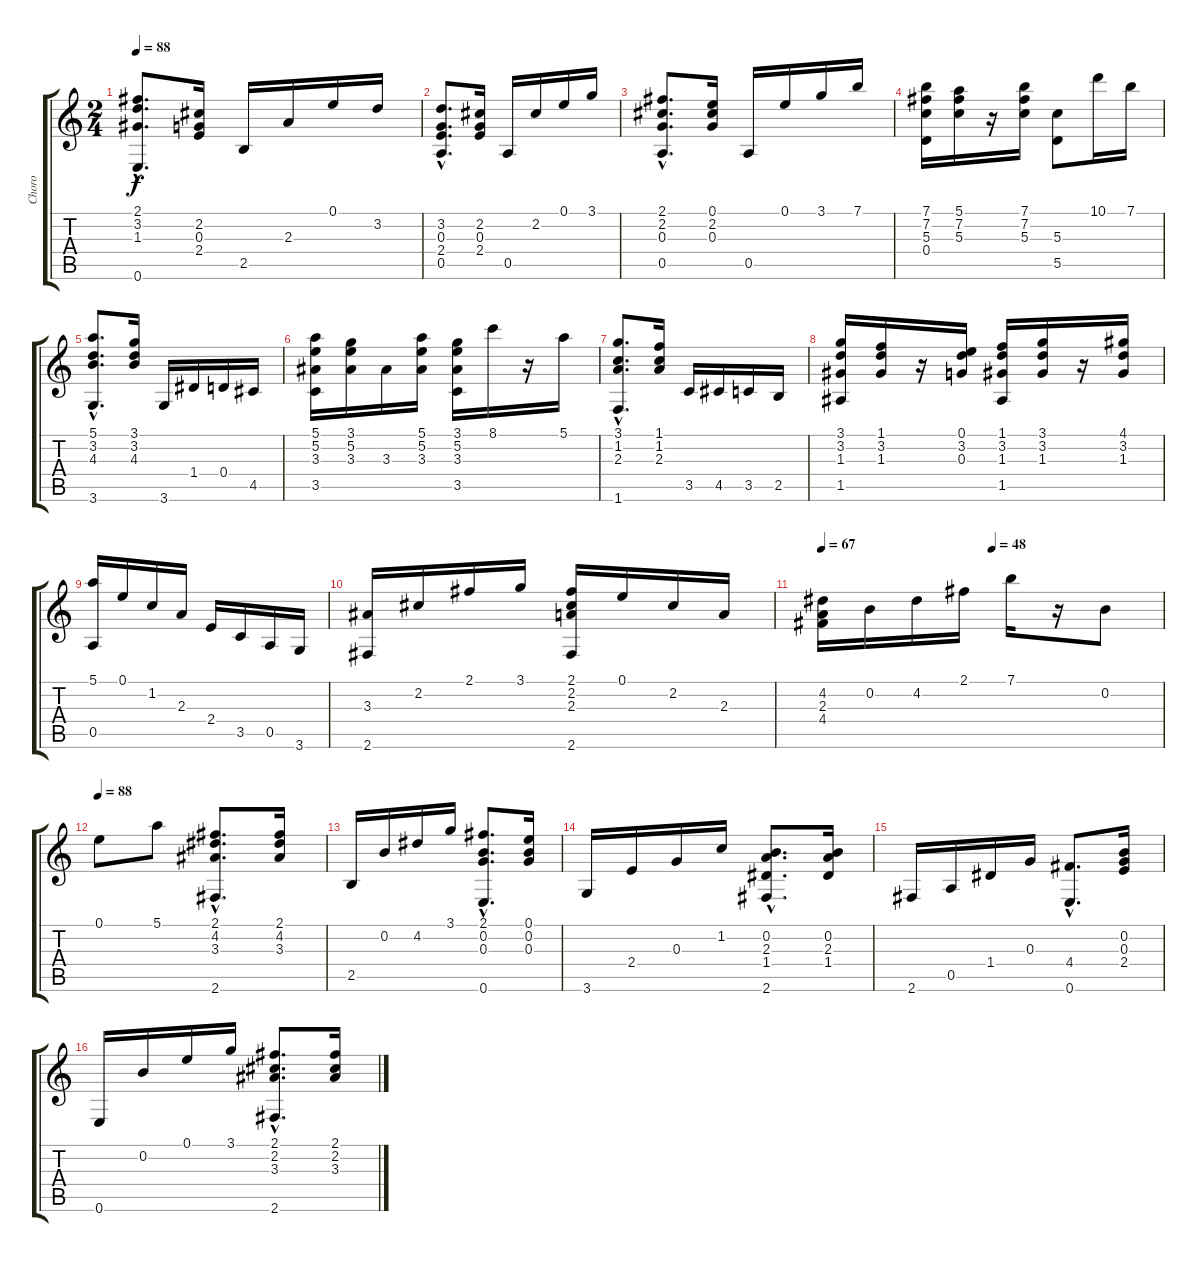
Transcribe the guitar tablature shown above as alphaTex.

\track ("Choro" "Choro") {instrument acousticguitarnylon}
\staff {score tabs}
\tuning (E4 B3 G3 D3 A2 E2) {hide}
\ts (2 4)
\tempo 88
\clef g2
\ks c
(2.1{hac} 3.2{hac} 1.3{hac} 0.6).8{d dy f} (2.2 0.3 2.4).16 2.5.16 2.3.16 0.1.16 3.2.16 |
(3.2{hac} 0.3{hac} 2.4{hac} 0.5).8{d} (2.2 0.3 2.4).16 0.5.16 2.2.16 0.1.16 3.1.16 |
(2.1{hac} 2.2{hac} 0.3{hac} 0.5).8{d} (0.1 2.2 0.3).16 0.5.16 0.1.16 3.1.16 7.1.16 |
(7.1 7.2 5.3 0.4).16 (5.1 7.2 5.3).16 r.16 (7.1 7.2 5.3).16 (5.3 5.5).8 10.1.16 7.1.16 |
(5.1{hac} 3.2{hac} 4.3{hac} 3.6).8{d} (3.1 3.2 4.3).16 3.6.16 1.4.16 0.4.16 4.5.16 |
(5.1 5.2 3.3 3.5).16 (3.1 5.2 3.3).16 3.3.16 (5.1 5.2 3.3).16 (3.1 5.2 3.3 3.5).16 8.1.16 r.16 5.1.16 |
(3.1{hac} 1.2{hac} 2.3{hac} 1.6).8{d} (1.1 1.2 2.3).16 3.5.16 4.5.16 3.5.16 2.5.16 |
(3.1 3.2 1.3 1.5).16 (1.1 3.2 1.3).16 r.16 (0.1 3.2 0.3).16 (1.1 3.2 1.3 1.5).16 (3.1 3.2 1.3).16 r.16 (4.1 3.2 1.3).16 |
(5.1 0.5).16 0.1.16 1.2.16 2.3.16 2.4.16 3.5.16 0.5.16 3.6.16 |
(3.3 2.6).16 2.2.16 2.1.16 3.1.16 (2.1 2.2 2.3 2.6).16 0.1.16 2.2.16 2.3.16 |
\tempo 67
\tempo (48 0.5)
(4.2 2.3 4.4).16 0.2.16 4.2.16 2.1.16 7.1.16 r.16 0.2.8 |
\tempo 88
0.1.8 5.1.8 (2.1{hac} 4.2{hac} 3.3{hac} 2.6).8{d} (2.1 4.2 3.3).16 |
2.5.16 0.2.16 4.2.16 3.1.16 (2.1{hac} 0.2{hac} 0.3{hac} 0.6).8{d} (0.1 0.2 0.3).16 |
3.6.16 2.4.16 0.3.16 1.2.16 (0.2{hac} 2.3{hac} 1.4{hac} 2.6).8{d} (0.2 2.3 1.4).16 |
2.6.16 0.5.16 1.4.16 0.3.16 (4.4{hac} 0.6).8{d} (0.2 0.3 2.4).16 |
0.6.16 0.2.16 0.1.16 3.1.16 (2.1{hac} 2.2{hac} 3.3{hac} 2.6).8{d} (2.1 2.2 3.3).16
